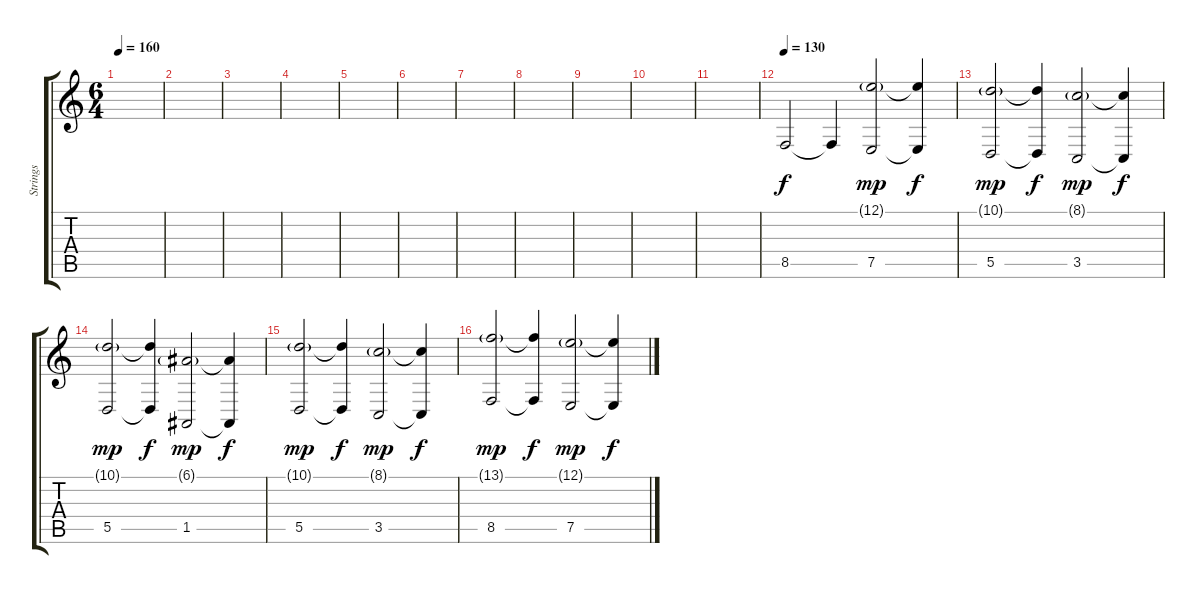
\track ("Strings" "Strings") {instrument synthstrings2}
\staff {score tabs}
\tuning (E4 B3 G3 D3 A2 D2) {hide}
\ts (6 4)
\tempo 160
\clef g2
\ks c
|
|
|
|
|
|
|
|
|
|
|
\tempo 130
8.5.2 8.5{t}.4 (12.1{g} 7.5).2{dy mp} (12.1{t} 7.5{t}).4{dy f} |
(10.1{g} 5.5).2{dy mp} (10.1{t} 5.5{t}).4{dy f} (8.1{g} 3.5).2{dy mp} (8.1{t} 3.5{t}).4{dy f} |
(10.1{g} 5.5).2{dy mp} (10.1{t} 5.5{t}).4{dy f} (6.1{g} 1.5).2{dy mp} (6.1{t} 1.5{t}).4{dy f} |
(10.1{g} 5.5).2{dy mp} (10.1{t} 5.5{t}).4{dy f} (8.1{g} 3.5).2{dy mp} (8.1{t} 3.5{t}).4{dy f} |
(13.1{g} 8.5).2{dy mp} (13.1{t} 8.5{t}).4{dy f} (12.1{g} 7.5).2{dy mp} (12.1{t} 7.5{t}).4{dy f}
